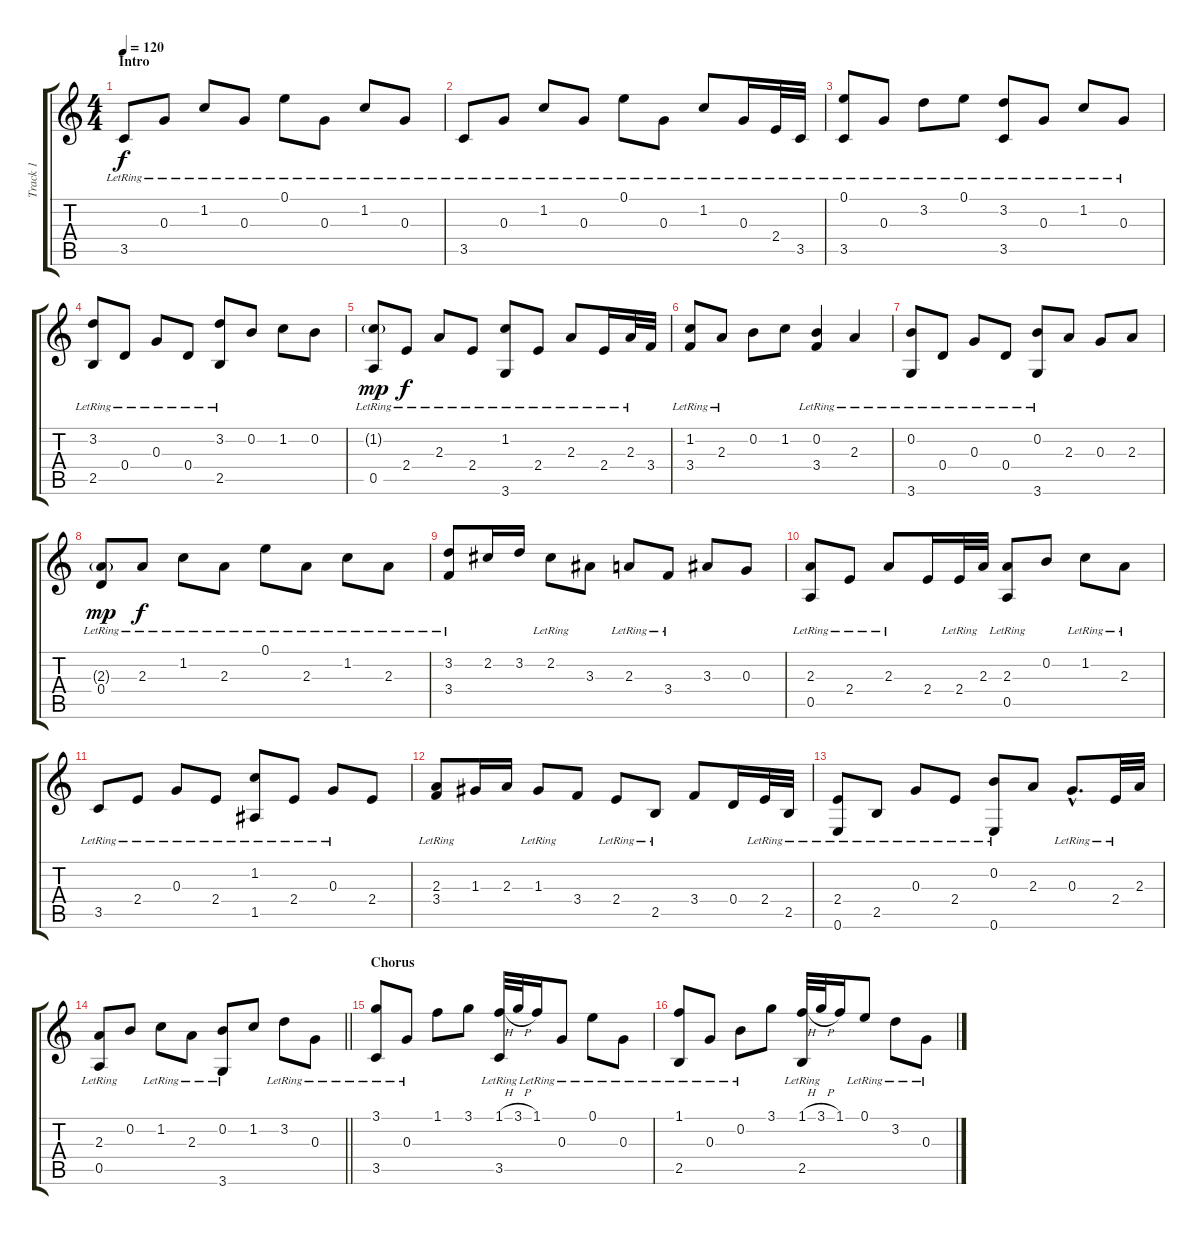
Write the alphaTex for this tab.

\track ("Track 1" "Track 1") {instrument acousticguitarsteel}
\staff {score tabs}
\tuning (E4 B3 G3 D3 A2 E2) {hide}
\ts (4 4)
\section ("" "Intro")
\tempo 120
\clef g2
\ks c
3.5{lr}.8{dy f instrument acousticguitarsteel} 0.3{lr}.8 1.2{lr}.8 0.3{lr}.8 0.1{lr}.8 0.3{lr}.8 1.2{lr}.8 0.3{lr}.8 |
3.5{lr}.8 0.3{lr}.8 1.2{lr}.8 0.3{lr}.8 0.1{lr}.8 0.3{lr}.8 1.2{lr}.8 0.3{lr}.16 2.4{lr}.32 3.5{lr}.32 |
(0.1{lr} 3.5{lr}).8 0.3{lr}.8 3.2{lr}.8 0.1{lr}.8 (3.2{lr} 3.5{lr}).8 0.3{lr}.8 1.2{lr}.8 0.3{lr}.8 |
(3.2{lr} 2.5{lr}).8 0.4{lr}.8 0.3{lr}.8 0.4{lr}.8 (3.2 2.5{lr}).8 0.2.8 1.2.8 0.2.8 |
(1.2{g lr} 0.5{lr}).8{dy mp} 2.4{lr}.8{dy f} 2.3{lr}.8 2.4{lr}.8 (1.2{lr} 3.6{lr}).8 2.4{lr}.8 2.3{lr}.8 2.4{lr}.16 2.3{lr}.32 3.4.32 |
(1.2{lr} 3.4{lr}).8 2.3{lr}.8 0.2.8 1.2.8 (0.2{lr} 3.4{lr}).4 2.3{lr}.4 |
(0.2{lr} 3.6{lr}).8 0.4{lr}.8 0.3{lr}.8 0.4{lr}.8 (0.2{lr} 3.6{lr}).8 2.3.8 0.3.8 2.3.8 |
(2.3{g} 0.4{lr}).8{dy mp} 2.3{lr}.8{dy f} 1.2{lr}.8 2.3{lr}.8 0.1{lr}.8 2.3{lr}.8 1.2{lr}.8 2.3{lr}.8 |
(3.2 3.4{lr}).8 2.2.16 3.2.16 2.2{lr}.8 3.3.8 2.3{lr}.8 3.4{lr}.8 3.3.8 0.3.8 |
(2.3{lr} 0.5{lr}).8 2.4{lr}.8 2.3{lr}.8 2.4.16 2.4{lr}.32 2.3.32 (2.3{lr} 0.5{lr}).8 0.2.8 1.2{lr}.8 2.3{lr}.8 |
3.5{lr}.8 2.4{lr}.8 0.3{lr}.8 2.4{lr}.8 (1.2{lr} 1.5{lr}).8 2.4{lr}.8 0.3{lr}.8 2.4.8 |
(2.3 3.4{lr}).8 1.3.16 2.3.16 1.3{lr}.8 3.4.8 2.4{lr}.8 2.5{lr}.8 3.4.8 0.4.16 2.4{lr}.32 2.5{lr}.32 |
(2.4{lr} 0.6{lr}).8 2.5{lr}.8 0.3{lr}.8 2.4{lr}.8 (0.2{lr} 0.6{lr}).8 2.3.8 0.3{hac lr}.8{d} 2.4{lr}.32 2.3.32 |
\barLineRight lightlight
(2.3{lr} 0.5{lr}).8 0.2.8 1.2{lr}.8 2.3{lr}.8 (0.2 3.6{lr}).8 1.2.8 3.2{lr}.8 0.3{lr}.8 |
\section ("" "Chorus")
(3.1{lr} 3.5{lr}).8 0.3{lr}.8 1.1.8 3.1.8 (1.1{h} 3.5{lr}).32 3.1{h}.32 1.1{lr}.16 0.3{lr}.8 0.1{lr}.8 0.3{lr}.8 |
(1.1{lr} 2.5{lr}).8 0.3{lr}.8 0.2{lr}.8 3.1.8 (1.1{h} 2.5{lr}).32 3.1{h}.32 1.1.16 0.1{lr}.8 3.2{lr}.8 0.3{lr}.8
